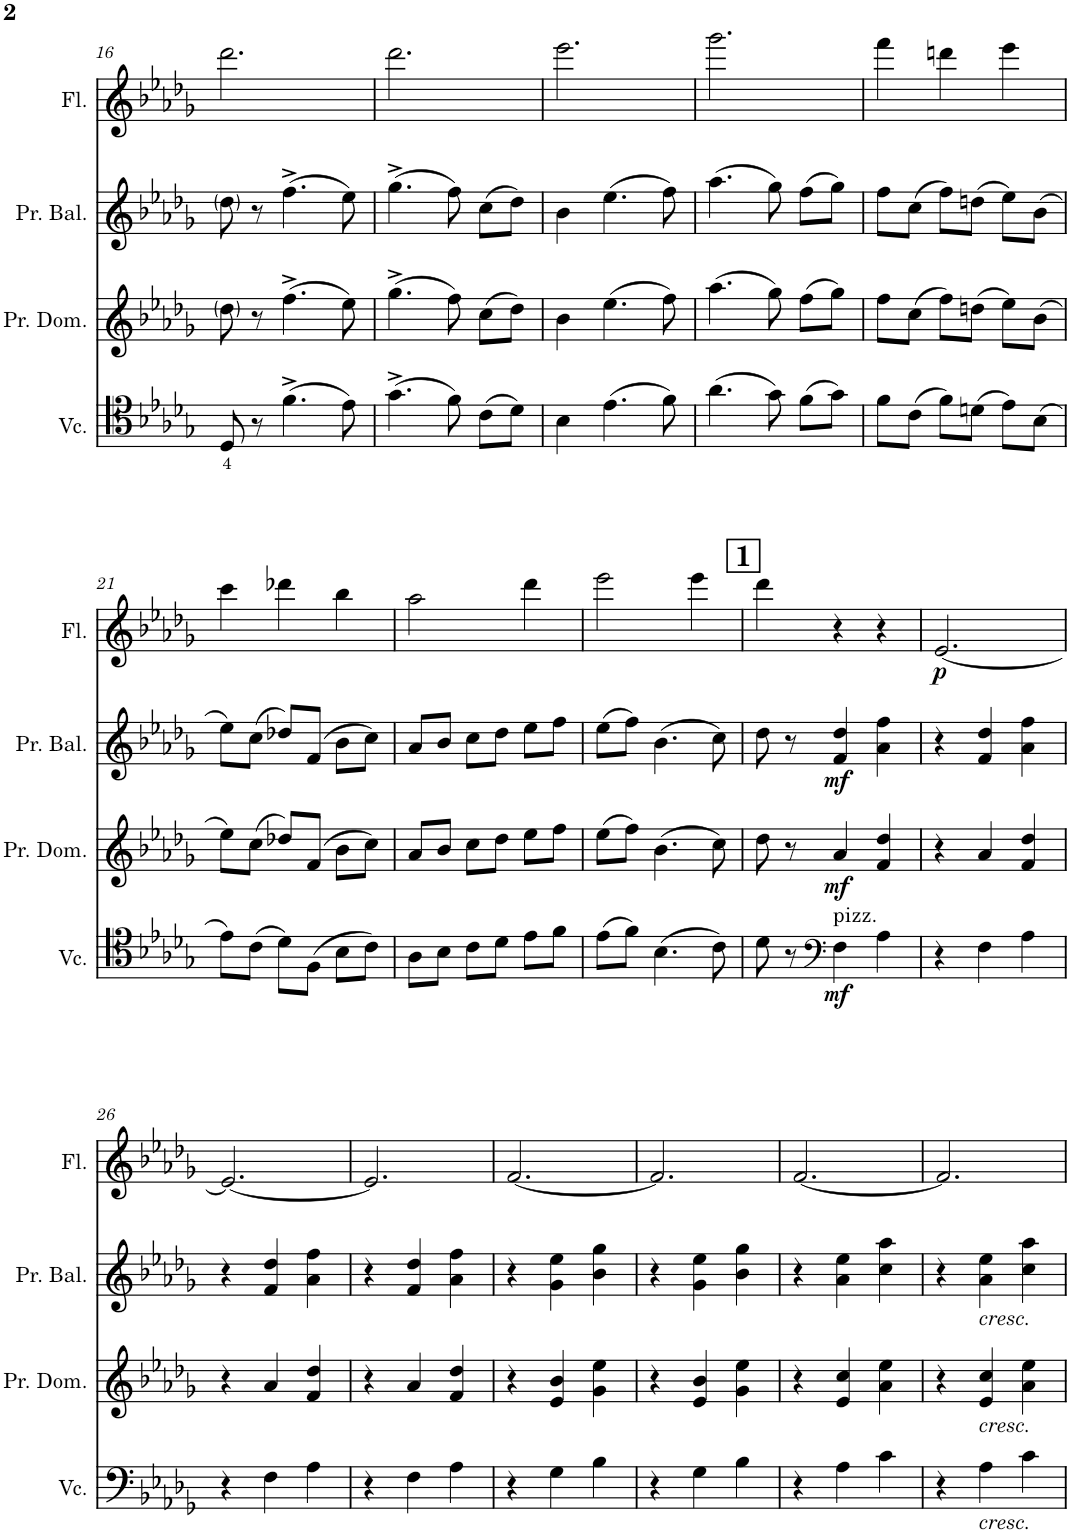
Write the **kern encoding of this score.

**kern	**dynam	**kern	**dynam	**kern	**dynam	**kern	**dynam
*part4	*part4	*part3	*part3	*part2	*part2	*part1	*part1
*staff4	*staff4	*staff3	*staff3	*staff2	*staff2	*staff1	*staff1
*I"Violoncello	*	*I"Prima Domra	*	*I"Prima Balalaika	*	*I"Flute	*
*I'Vc.	*	*I'Pr. Dom.	*	*I'Pr. Bal.	*	*I'Fl.	*
!!LO:PB:g=z
*clefC4	*	*clefG2	*	*clefG2	*	*clefG2	*
*k[b-e-a-d-g-]	*	*k[b-e-a-d-g-]	*	*k[b-e-a-d-g-]	*	*k[b-e-a-d-g-]	*
*M3/4	*	*M3/4	*	*M3/4	*	*M3/4	*
=16	=16	=16	=16	=16	=16	=16	=16
8D-</	.	8dd-\	.	8dd-\	.	2.ddd-\	.
8r	.	8r	.	8r	.	.	.
(4.f^\	.	(4.ff^\	.	(4.ff^\	.	.	.
8e-\)	.	8ee-\)	.	8ee-\)	.	.	.
=17	=17	=17	=17	=17	=17	=17	=17
(4.g-^\	.	(4.gg-^\	.	(4.gg-^\	.	2.ddd-\	.
8f\)	.	8ff\)	.	8ff\)	.	.	.
(8c\L	.	(8cc\L	.	(8cc\L	.	.	.
8d-\J)	.	8dd-\J)	.	8dd-\J)	.	.	.
=18	=18	=18	=18	=18	=18	=18	=18
4B-\	.	4b-\	.	4b-\	.	2.eee-\	.
(4.e-\	.	(4.ee-\	.	(4.ee-\	.	.	.
8f\)	.	8ff\)	.	8ff\)	.	.	.
=19	=19	=19	=19	=19	=19	=19	=19
(4.a-\	.	(4.aa-\	.	(4.aa-\	.	2.ggg-\	.
8g-\)	.	8gg-\)	.	8gg-\)	.	.	.
(8f\L	.	(8ff\L	.	(8ff\L	.	.	.
8g-\J)	.	8gg-\J)	.	8gg-\J)	.	.	.
=20	=20	=20	=20	=20	=20	=20	=20
8f\L	.	8ff\L	.	8ff\L	.	4fff\	.
(8c\J	.	(8cc\J	.	(8cc\J	.	.	.
8f\L)	.	8ff\L)	.	8ff\L)	.	4dddn\	.
(8dn\J	.	(8ddn\J	.	(8ddn\J	.	.	.
8e-\L)	.	8ee-\L)	.	8ee-\L)	.	4eee-\	.
(8B-\J	.	(8b-\J	.	(8b-\J	.	.	.
!!LO:LB:g=z
=21	=21	=21	=21	=21	=21	=21	=21
8e-\L)	.	8ee-\L)	.	8ee-\L)	.	4ccc\	.
(8c\J	.	(8cc\J	.	(8cc\J	.	.	.
8d-\L)	.	8dd-X/L)	.	8dd-X/L)	.	4ddd-X\	.
(8F\J	.	(8f/J	.	(8f/J	.	.	.
8B-\L	.	8b-\L	.	8b-\L	.	4bb-\	.
8c\J)	.	8cc\J)	.	8cc\J)	.	.	.
=22	=22	=22	=22	=22	=22	=22	=22
8A-\L	.	8a-/L	.	8a-/L	.	2aa-\	.
8B-\J	.	8b-/J	.	8b-/J	.	.	.
8c\L	.	8cc\L	.	8cc\L	.	.	.
8d-\J	.	8dd-\J	.	8dd-\J	.	.	.
8e-\L	.	8ee-\L	.	8ee-\L	.	4ddd-\	.
8f\J	.	8ff\J	.	8ff\J	.	.	.
=23	=23	=23	=23	=23	=23	=23	=23
(8e-\L	.	(8ee-\L	.	(8ee-\L	.	2eee-\	.
8f\J)	.	8ff\J)	.	8ff\J)	.	.	.
(4.B-\	.	(4.b-\	.	(4.b-\	.	.	.
.	.	.	.	.	.	4eee-\	.
8c\)	.	8cc\)	.	8cc\)	.	.	.
!!LO:REH:place=s1:a:B:cj:fs=14:t=1
=24	=24	=24	=24	=24	=24	=24	=24
8d-\	.	8dd-\	.	8dd-\	.	4ddd-\	.
8r	.	8r	.	8r	.	.	.
*clefF4	*	*	*	*	*	*	*
!LO:TX:a:t=pizz.	!	!	!	!	!	!	!
!	!LO:DY:b	!	!LO:DY:b	!	!LO:DY:b	!	!
4F\	mf	4a-/	mf	4f/ 4dd-/	mf	4r	.
4A-\	.	4f/ 4dd-/	.	4a-\ 4ff\	.	4r	.
=25	=25	=25	=25	=25	=25	=25	=25
!	!	!	!	!	!	!	!LO:DY:b
4r	.	4r	.	4r	.	[2.e-/	p
4F\	.	4a-/	.	4f/ 4dd-/	.	.	.
4A-\	.	4f/ 4dd-/	.	4a-\ 4ff\	.	.	.
!!LO:LB:g=z
=26	=26	=26	=26	=26	=26	=26	=26
4r	.	4r	.	4r	.	2.e-/_	.
4F\	.	4a-/	.	4f/ 4dd-/	.	.	.
4A-\	.	4f/ 4dd-/	.	4a-\ 4ff\	.	.	.
=27	=27	=27	=27	=27	=27	=27	=27
4r	.	4r	.	4r	.	2.e-/]	.
4F\	.	4a-/	.	4f/ 4dd-/	.	.	.
4A-\	.	4f/ 4dd-/	.	4a-\ 4ff\	.	.	.
=28	=28	=28	=28	=28	=28	=28	=28
4r	.	4r	.	4r	.	[2.f/	.
4G-\	.	4e-/ 4b-/	.	4g-\ 4ee-\	.	.	.
4B-\	.	4g-\ 4ee-\	.	4b-\ 4gg-\	.	.	.
=29	=29	=29	=29	=29	=29	=29	=29
4r	.	4r	.	4r	.	2.f/]	.
4G-\	.	4e-/ 4b-/	.	4g-\ 4ee-\	.	.	.
4B-\	.	4g-\ 4ee-\	.	4b-\ 4gg-\	.	.	.
=30	=30	=30	=30	=30	=30	=30	=30
4r	.	4r	.	4r	.	[2.f/	.
4A-\	.	4e-/ 4cc/	.	4a-\ 4ee-\	.	.	.
4c\	.	4a-\ 4ee-\	.	4cc\ 4aa-\	.	.	.
=31	=31	=31	=31	=31	=31	=31	=31
4r	.	4r	.	4r	.	2.f/]	.
!	!	!	!	!LO:TX:b:i:t=cresc.	!	!	!
!	!	!LO:TX:b:i:t=cresc.	!	!	!	!	!
!LO:TX:b:i:t=cresc.	!	!	!	!	!	!	!
4A-\	.	4e-/ 4cc/	.	4a-\ 4ee-\	.	.	.
4c\	.	4a-\ 4ee-\	.	4cc\ 4aa-\	.	.	.
=	=	=	=	=	=	=	=
*-	*-	*-	*-	*-	*-	*-	*-
